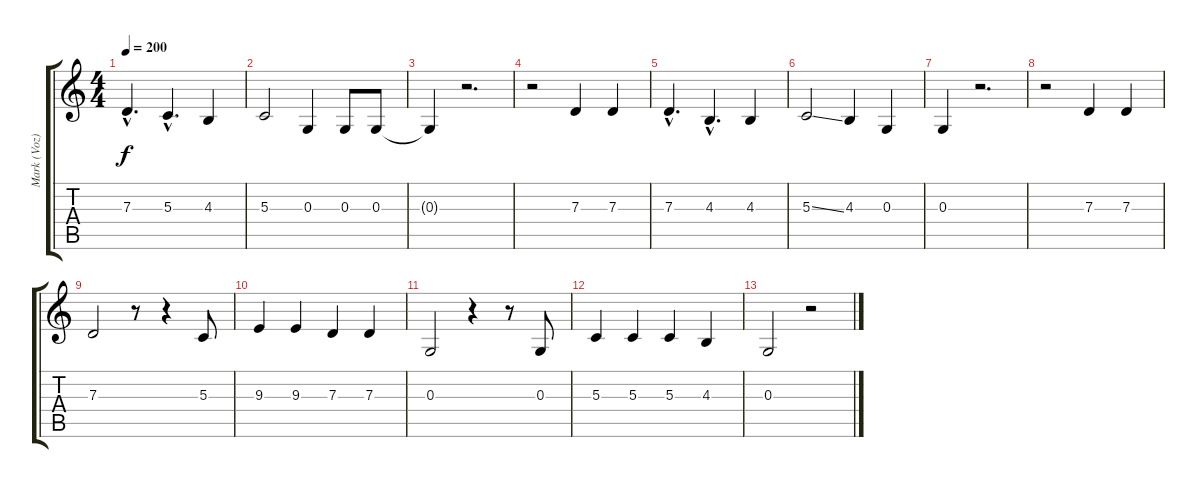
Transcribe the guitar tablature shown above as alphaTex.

\track ("Mark (Voz)" "Mark (Voz)") {instrument trumpet}
\staff {score tabs}
\tuning (E4 B3 G3 D3 A2 E2) {hide}
\ts (4 4)
\tempo 200
\clef g2
\ks c
7.3{hac}.4{d dy f} 5.3{hac}.4{d} 4.3.4 |
5.3.2 0.3.4 0.3.8 0.3.8 |
0.3{t}.4 r.2{d} |
r.2 7.3.4 7.3.4 |
7.3{hac}.4{d} 4.3{hac}.4{d} 4.3.4 |
5.3{ss}.2 4.3.4 0.3.4 |
0.3.4 r.2{d} |
r.2 7.3.4 7.3.4 |
7.3.2 r.8 r.4 5.3.8 |
9.3.4 9.3.4 7.3.4 7.3.4 |
0.3.2 r.4 r.8 0.3.8 |
5.3.4 5.3.4 5.3.4 4.3.4 |
0.3.2 r.2
